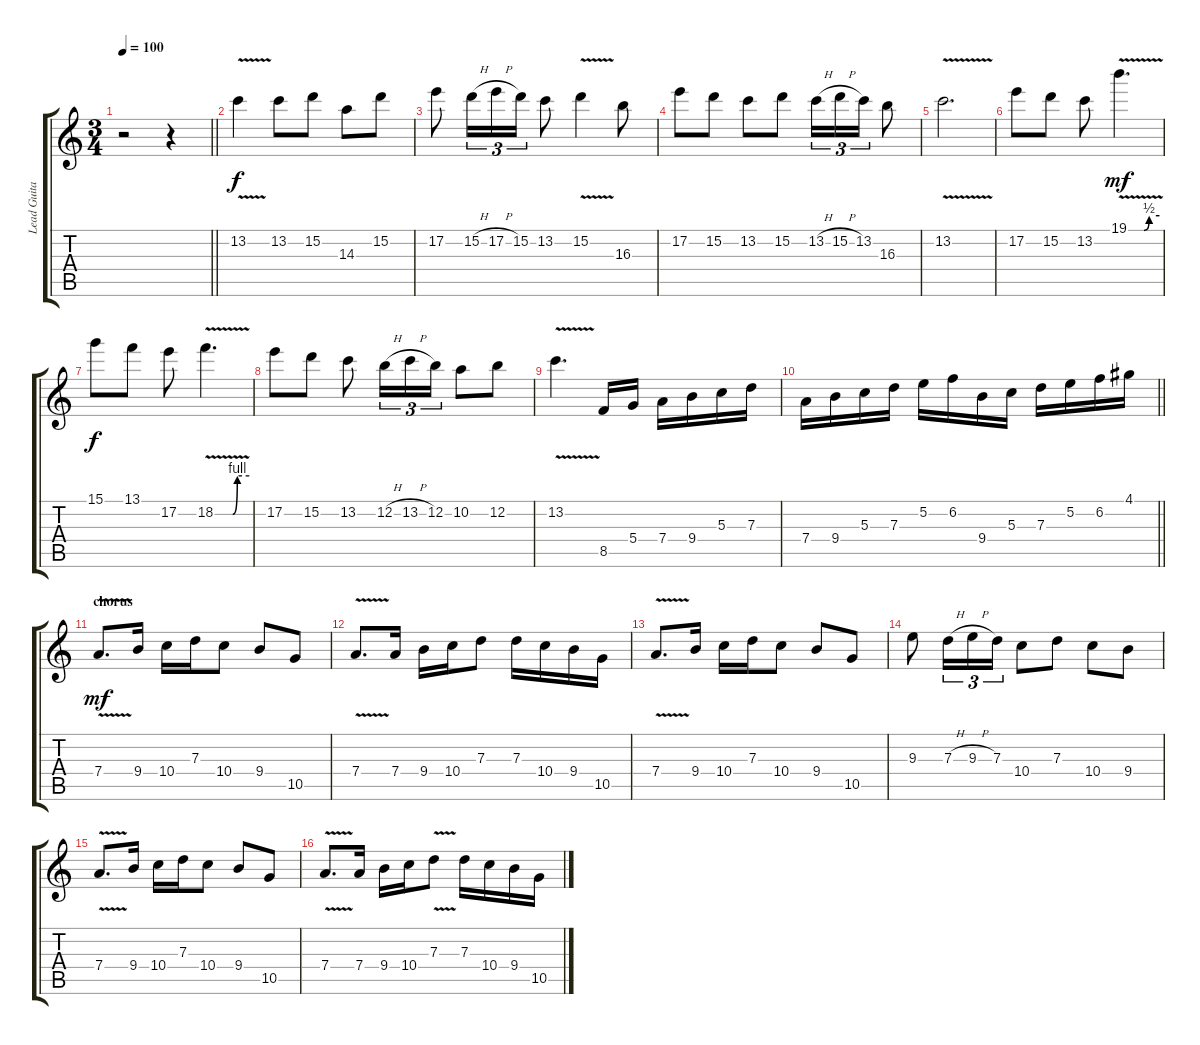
\track ("Lead Guitar 1" "Lead Guita") {instrument distortionguitar}
\staff {score tabs}
\tuning (E4 B3 G3 D3 A2 E2) {hide}
\ts (3 4)
\tempo 100
\clef g2
\barLineRight lightlight
\ks c
r.2{dy f} r.4 |
\section ("" "")
13.2{v}.4 13.2.8 15.2.8 14.3.8 15.2.8 |
17.2.8 15.2{h}.16{tu (3 2)} 17.2{h}.16{tu (3 2)} 15.2.16{tu (3 2)} 13.2.8 15.2{v}.4 16.3.8 |
17.2.8 15.2.8 13.2.8 15.2.8 13.2{h}.16{tu (3 2)} 15.2{h}.16{tu (3 2)} 13.2.16{tu (3 2)} 16.3.8 |
13.2{v}.2{d} |
17.2.8 15.2.8 13.2.8 19.1{be (custom 0 0 30 0 40 2 60 2) v}.4{d dy mf} |
15.1.8{dy f} 13.1.8 17.2.8 18.2{be (custom 0 0 31 0 39 4 60 4) v}.4{d} |
17.2.8 15.2.8 13.2.8 12.2{h}.16{tu (3 2)} 13.2{h}.16{tu (3 2)} 12.2.16{tu (3 2)} 10.2.8 12.2.8 |
13.2{v}.4{d} 8.5.16 5.4.16 7.4.16 9.4.16 5.3.16 7.3.16 |
\barLineRight lightlight
7.4.16 9.4.16 5.3.16 7.3.16 5.2.16 6.2.16 9.4.16 5.3.16 7.3.16 5.2.16 6.2.16 4.1.16 |
\section ("" "chorus")
7.4{v}.8{d dy mf} 9.4.16 10.4.16 7.3.16 10.4.8 9.4.8 10.5.8 |
7.4{v}.8{d} 7.4.16 9.4.16 10.4.16 7.3.8 7.3.16 10.4.16 9.4.16 10.5.16 |
7.4{v}.8{d} 9.4.16 10.4.16 7.3.16 10.4.8 9.4.8 10.5.8 |
9.3.8 7.3{h}.16{tu (3 2)} 9.3{h}.16{tu (3 2)} 7.3.16{tu (3 2)} 10.4.8 7.3.8 10.4.8 9.4.8 |
7.4{v}.8{d} 9.4.16 10.4.16 7.3.16 10.4.8 9.4.8 10.5.8 |
7.4{v}.8{d} 7.4.16 9.4.16 10.4.16 7.3{v}.8 7.3.16 10.4.16 9.4.16 10.5.16
